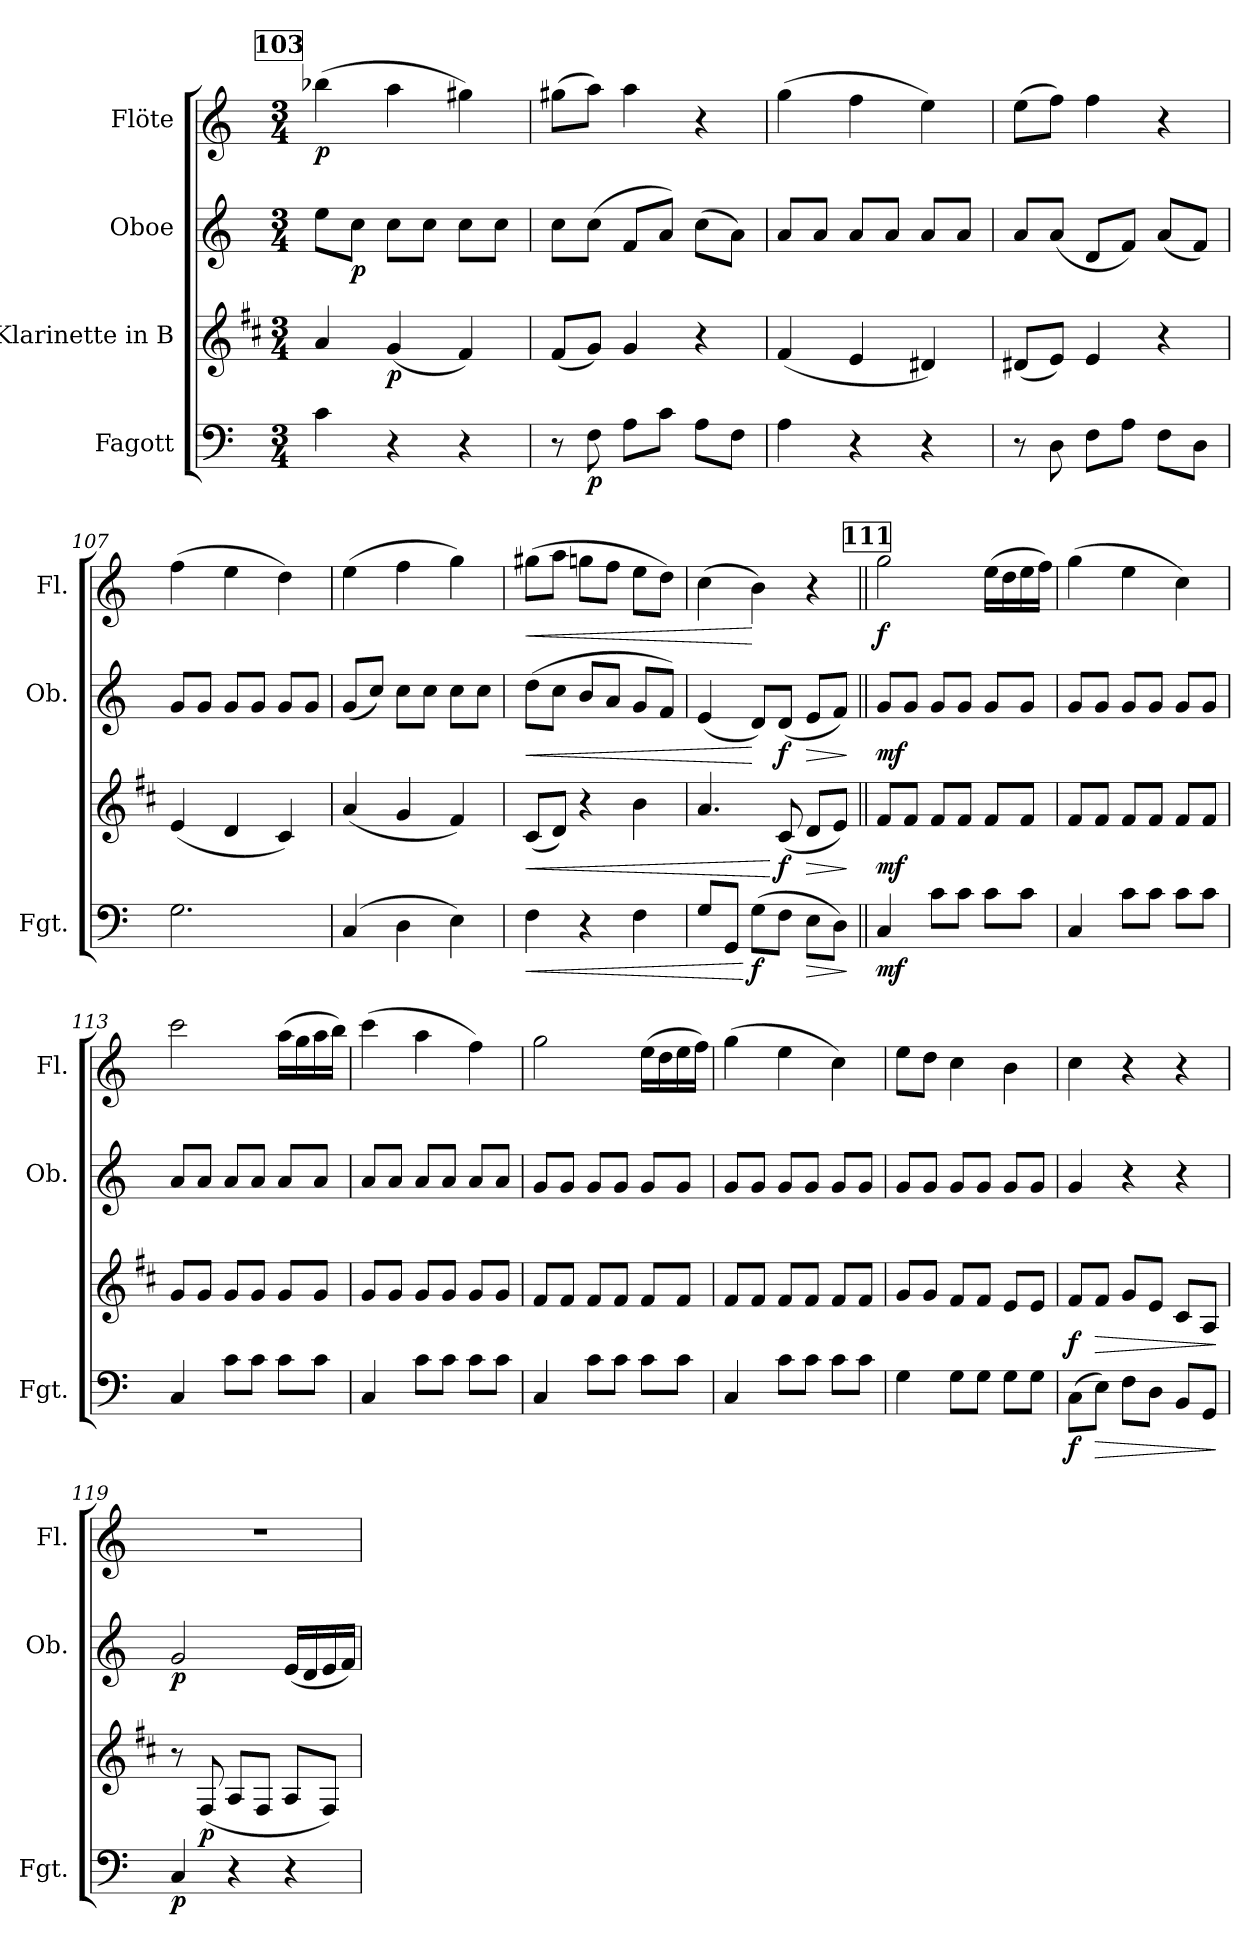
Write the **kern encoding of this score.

**kern	**dynam	**kern	**dynam	**kern	**dynam	**kern	**dynam
*part4	*part4	*part3	*part3	*part2	*part2	*part1	*part1
*staff4	*staff4	*staff3	*staff3	*staff2	*staff2	*staff1	*staff1
*I"Fagott	*	*I"Klarinette in B	*	*I"Oboe	*	*I"Flöte	*
*I'Fgt.	*	*	*	*I'Ob.	*	*I'Fl.	*
*clefF4	*	*clefG2	*	*clefG2	*	*clefG2	*
*	*	*ITrd1c2	*	*	*	*	*
*k[]	*	*k[]	*	*k[]	*	*k[]	*
*M3/4	*	*M3/4	*	*M3/4	*	*M3/4	*
!!LO:REH:place=s1:a:B:fs=14:t=103
=103	=103	=103	=103	=103	=103	=103	=103
!	!	!	!	!	!	!	!LO:DY:b
4c\	.	4g/	.	8ee\L	.	(>4bb-X\	p
!	!	!	!	!	!LO:DY:b	!	!
.	.	.	.	8cc\J	p	.	.
!	!	!	!LO:DY:b	!	!	!	!
4r	.	(<4f/	p	8cc\L	.	4aa\	.
.	.	.	.	8cc\J	.	.	.
4r	.	4e/)	.	8cc\L	.	4gg#X\)	.
.	.	.	.	8cc\J	.	.	.
=104	=104	=104	=104	=104	=104	=104	=104
8r	.	(<8e/L	.	8cc\L	.	(>8gg#X\L	.
!	!LO:DY:b	!	!	!	!	!	!
8F\	p	8f/J)	.	(>8cc\J	.	8aa\J)	.
8A\L	.	4f/	.	8f/L	.	4aa\	.
8c\J	.	.	.	8a/J)	.	.	.
8A\L	.	4r	.	(>8cc\L	.	4r	.
8F\J	.	.	.	8a\J)	.	.	.
=105	=105	=105	=105	=105	=105	=105	=105
4A\	.	(<4e/	.	8a/L	.	(>4gg\	.
.	.	.	.	8a/J	.	.	.
4r	.	4d/	.	8a/L	.	4ff\	.
.	.	.	.	8a/J	.	.	.
4r	.	4c#X/)	.	8a/L	.	4ee\)	.
.	.	.	.	8a/J	.	.	.
=106	=106	=106	=106	=106	=106	=106	=106
8r	.	(<8c#X/L	.	8a/L	.	(>8ee\L	.
8D\	.	8d/J)	.	(<8a/J	.	8ff\J)	.
8F\L	.	4d/	.	8d/L	.	4ff\	.
8A\J	.	.	.	8f/J)	.	.	.
8F\L	.	4r	.	(<8a/L	.	4r	.
8D\J	.	.	.	8f/J)	.	.	.
=107	=107	=107	=107	=107	=107	=107	=107
2.G\	.	(<4d/	.	8g/L	.	(>4ff\	.
.	.	.	.	8g/J	.	.	.
.	.	4c/	.	8g/L	.	4ee\	.
.	.	.	.	8g/J	.	.	.
.	.	4B/)	.	8g/L	.	4dd\)	.
.	.	.	.	8g/J	.	.	.
=108	=108	=108	=108	=108	=108	=108	=108
(>4C/	.	(<4g/	.	(<8g/L	.	(>4ee\	.
.	.	.	.	8cc/J)	.	.	.
4D\	.	4f/	.	8cc\L	.	4ff\	.
.	.	.	.	8cc\J	.	.	.
4E\)	.	4e/)	.	8cc\L	.	4gg\)	.
.	.	.	.	8cc\J	.	.	.
=109	=109	=109	=109	=109	=109	=109	=109
!	!LO:HP:b	!	!LO:HP:b	!	!LO:HP:b	!	!LO:HP:b
4F\	<	(<8B/L	<	(>8dd\L	<	(>8gg#X\L	<
.	.	8c/J)	.	8cc\J	.	8aa\J	.
4r	.	4r	.	8b/L	.	8ggn\L	.
.	.	.	.	8a/J	.	8ff\J	.
4F\	.	4a\	.	8g/L	.	8ee\L	.
.	.	.	.	8f/J)	.	8dd\J)	.
=110	=110	=110	=110	=110	=110	=110	=110
8G/L	.	4.g/	.	(<4e/	.	(>4cc\	.
8GG/J	.	.	.	.	.	.	.
!	!LO:DY:n=1:b	!	!	!	!	!	!
(>8G\L	[ f	.	.	8d/L)	[	4b\)	[
!	!	!	!LO:DY:n=1:b	!	!LO:DY:b	!	!
8F\J	.	(<8B/	[ f	(<8d/J	f	.	.
!	!LO:HP:b	!	!LO:HP:b	!	!LO:HP:b	!	!
8E\L	>	8c/L	>	8e/L	>	4r	.
8D\J)	.	8d/J)	.	8f/J)	.	.	.
.	]	.	]	.	]	.	.
!!LO:REH:place=s1:a:B:fs=14:t=111
=111||	=111||	=111||	=111||	=111||	=111||	=111||	=111||
!	!LO:DY:b	!	!LO:DY:b	!	!LO:DY:b	!	!LO:DY:b
4C/	mf	8e/L	mf	8g/L	mf	2gg\	f
.	.	8e/J	.	8g/J	.	.	.
8c\L	.	8e/L	.	8g/L	.	.	.
8c\J	.	8e/J	.	8g/J	.	.	.
8c\L	.	8e/L	.	8g/L	.	(>16ee\LL	.
.	.	.	.	.	.	16dd\	.
8c\J	.	8e/J	.	8g/J	.	16ee\	.
.	.	.	.	.	.	16ff\JJ)	.
!!LO:LB:g=z
=112	=112	=112	=112	=112	=112	=112	=112
4C/	.	8e/L	.	8g/L	.	(>4gg\	.
.	.	8e/J	.	8g/J	.	.	.
8c\L	.	8e/L	.	8g/L	.	4ee\	.
8c\J	.	8e/J	.	8g/J	.	.	.
8c\L	.	8e/L	.	8g/L	.	4cc\)	.
8c\J	.	8e/J	.	8g/J	.	.	.
=113	=113	=113	=113	=113	=113	=113	=113
4C/	.	8f/L	.	8a/L	.	2ccc\	.
.	.	8f/J	.	8a/J	.	.	.
8c\L	.	8f/L	.	8a/L	.	.	.
8c\J	.	8f/J	.	8a/J	.	.	.
8c\L	.	8f/L	.	8a/L	.	(>16aa\LL	.
.	.	.	.	.	.	16gg\	.
8c\J	.	8f/J	.	8a/J	.	16aa\	.
.	.	.	.	.	.	16bb\JJ)	.
=114	=114	=114	=114	=114	=114	=114	=114
4C/	.	8f/L	.	8a/L	.	(>4ccc\	.
.	.	8f/J	.	8a/J	.	.	.
8c\L	.	8f/L	.	8a/L	.	4aa\	.
8c\J	.	8f/J	.	8a/J	.	.	.
8c\L	.	8f/L	.	8a/L	.	4ff\)	.
8c\J	.	8f/J	.	8a/J	.	.	.
=115	=115	=115	=115	=115	=115	=115	=115
4C/	.	8e/L	.	8g/L	.	2gg\	.
.	.	8e/J	.	8g/J	.	.	.
8c\L	.	8e/L	.	8g/L	.	.	.
8c\J	.	8e/J	.	8g/J	.	.	.
8c\L	.	8e/L	.	8g/L	.	(>16ee\LL	.
.	.	.	.	.	.	16dd\	.
8c\J	.	8e/J	.	8g/J	.	16ee\	.
.	.	.	.	.	.	16ff\JJ)	.
=116	=116	=116	=116	=116	=116	=116	=116
4C/	.	8e/L	.	8g/L	.	(>4gg\	.
.	.	8e/J	.	8g/J	.	.	.
8c\L	.	8e/L	.	8g/L	.	4ee\	.
8c\J	.	8e/J	.	8g/J	.	.	.
8c\L	.	8e/L	.	8g/L	.	4cc\)	.
8c\J	.	8e/J	.	8g/J	.	.	.
=117	=117	=117	=117	=117	=117	=117	=117
4G\	.	8f/L	.	8g/L	.	8ee\L	.
.	.	8f/J	.	8g/J	.	8dd\J	.
8G\L	.	8e/L	.	8g/L	.	4cc\	.
8G\J	.	8e/J	.	8g/J	.	.	.
8G\L	.	8d/L	.	8g/L	.	4b\	.
8G\J	.	8d/J	.	8g/J	.	.	.
=118	=118	=118	=118	=118	=118	=118	=118
!	!LO:DY:b	!	!LO:DY:b	!	!	!	!
(>8C\L	f	8e/L	f	4g/	.	4cc\	.
!	!LO:HP:b	!	!LO:HP:b	!	!	!	!
8E\J)	>	8e/J	>	.	.	.	.
8F\L	.	8f/L	.	4r	.	4r	.
8D\J	.	8d/J	.	.	.	.	.
8BB/L	.	8B/L	.	4r	.	4r	.
8GG/J	.	8G/J	.	.	.	.	.
.	]	.	]	.	.	.	.
=119	=119	=119	=119	=119	=119	=119	=119
!	!LO:DY:b	!	!	!	!LO:DY:b	!	!
4C/	p	8r	.	2g/	p	2.r	.
!	!	!	!LO:DY:b	!	!	!	!
.	.	(<8E/	p	.	.	.	.
4r	.	8G/L	.	.	.	.	.
.	.	8E/J	.	.	.	.	.
4r	.	8G/L	.	(<16e/LL	.	.	.
.	.	.	.	16d/	.	.	.
.	.	8E/J)	.	16e/	.	.	.
.	.	.	.	16f/JJ)	.	.	.
=	=	=	=	=	=	=	=
*-	*-	*-	*-	*-	*-	*-	*-
